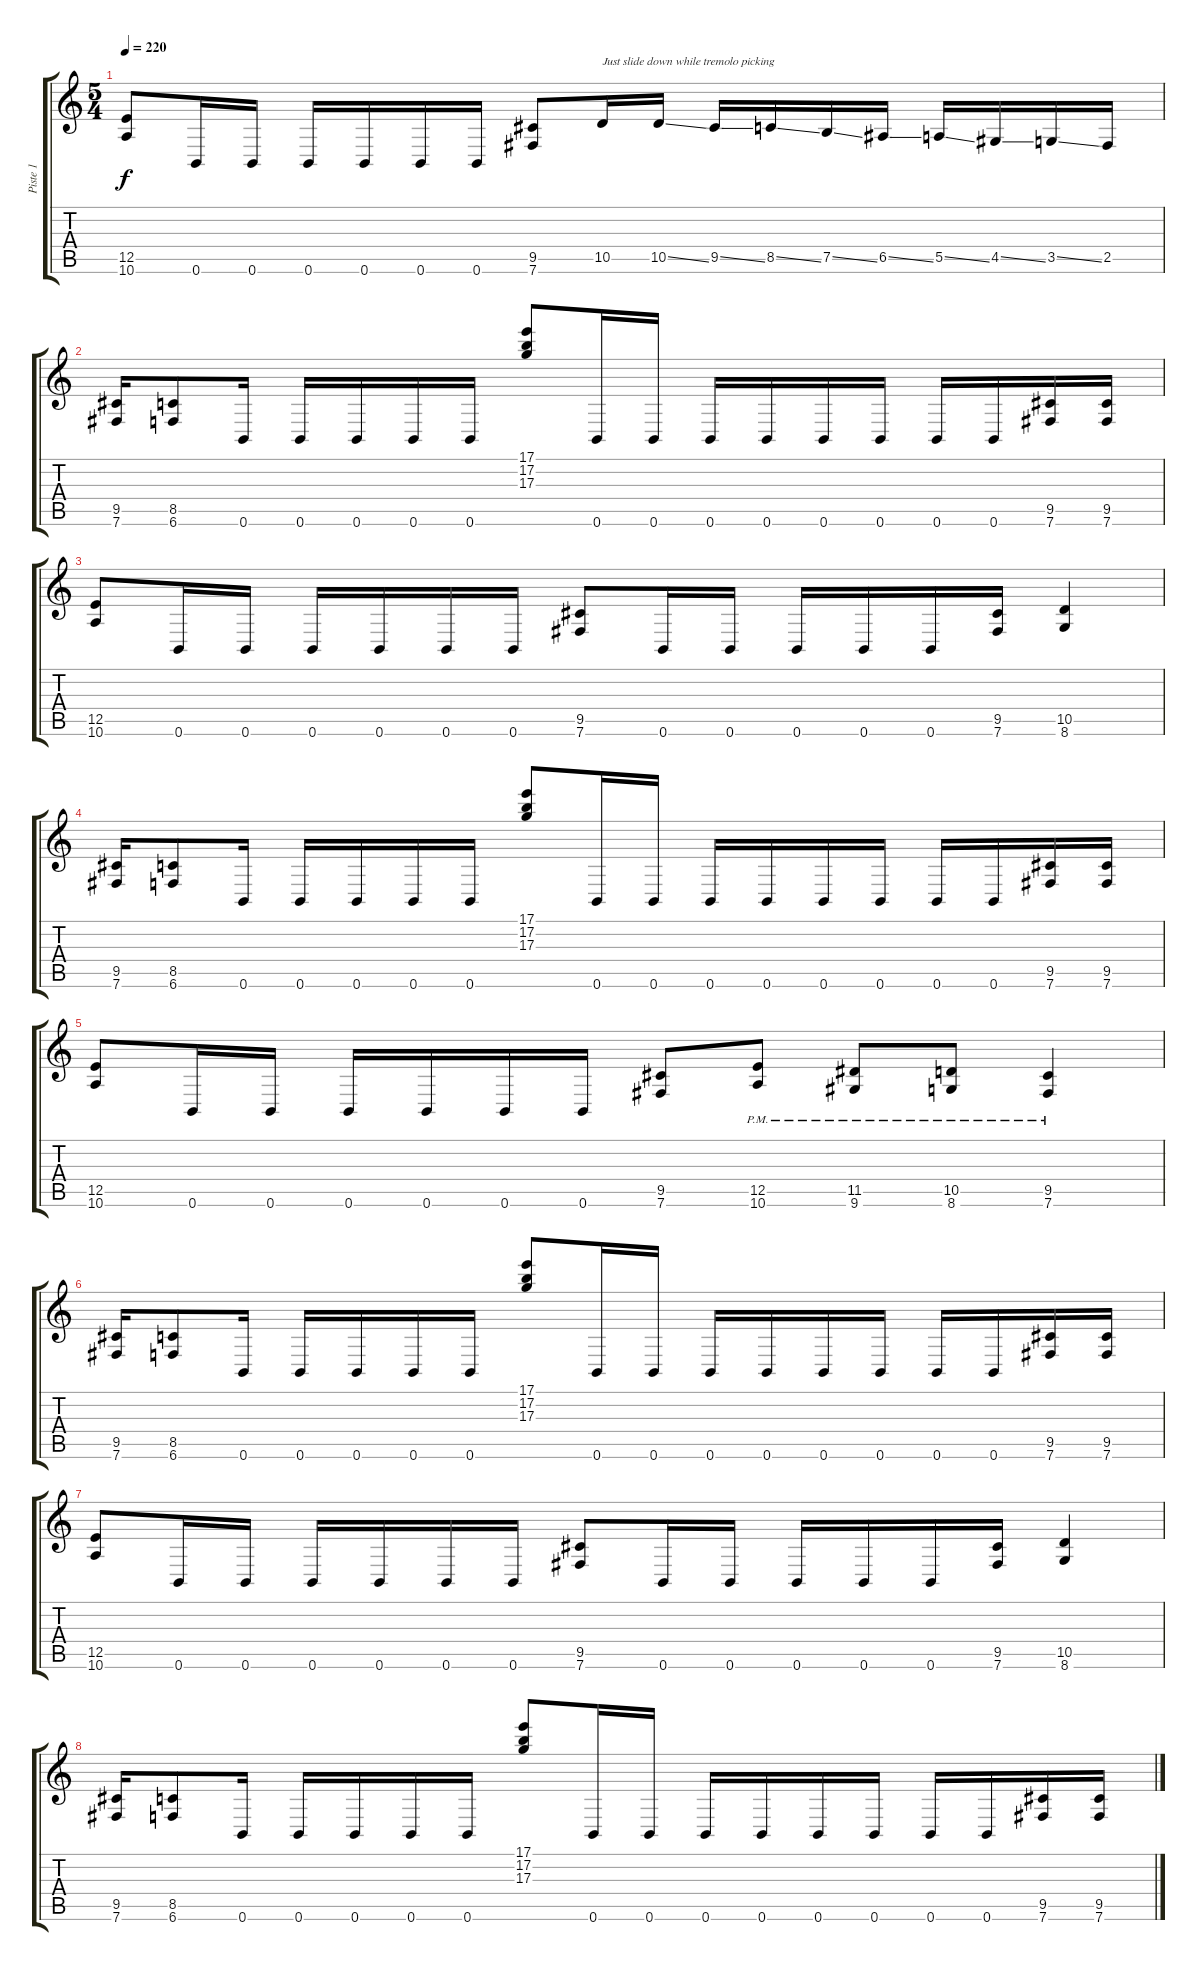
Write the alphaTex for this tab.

\track ("Piste 1" "Piste 1") {instrument distortionguitar}
\staff {score tabs}
\tuning (B3 Gb3 D3 A2 E2 B1) {hide}
\ts (5 4)
\tempo 220
\clef g2
\ks c
(12.5 10.6).8{dy f} 0.6.16 0.6.16 0.6.16 0.6.16 0.6.16 0.6.16 (9.5 7.6).8 10.5.16{txt "Just slide down while tremolo picking"} 10.5{ss}.16 9.5{ss}.16 8.5{ss}.16 7.5{ss}.16 6.5{ss}.16 5.5{ss}.16 4.5{ss}.16 3.5{ss}.16 2.5.16 |
(9.5 7.6).16 (8.5 6.6).8 0.6.16 0.6.16 0.6.16 0.6.16 0.6.16 (17.1 17.2 17.3).8 0.6.16 0.6.16 0.6.16 0.6.16 0.6.16 0.6.16 0.6.16 0.6.16 (9.5 7.6).16 (9.5 7.6).16 |
(12.5 10.6).8 0.6.16 0.6.16 0.6.16 0.6.16 0.6.16 0.6.16 (9.5 7.6).8 0.6.16 0.6.16 0.6.16 0.6.16 0.6.16 (9.5 7.6).16 (10.5 8.6).4 |
(9.5 7.6).16 (8.5 6.6).8 0.6.16 0.6.16 0.6.16 0.6.16 0.6.16 (17.1 17.2 17.3).8 0.6.16 0.6.16 0.6.16 0.6.16 0.6.16 0.6.16 0.6.16 0.6.16 (9.5 7.6).16 (9.5 7.6).16 |
(12.5 10.6).8 0.6.16 0.6.16 0.6.16 0.6.16 0.6.16 0.6.16 (9.5 7.6).8 (12.5{pm} 10.6{pm}).8 (11.5{pm} 9.6{pm}).8 (10.5{pm} 8.6{pm}).8 (9.5{pm} 7.6{pm}).4 |
(9.5 7.6).16 (8.5 6.6).8 0.6.16 0.6.16 0.6.16 0.6.16 0.6.16 (17.1 17.2 17.3).8 0.6.16 0.6.16 0.6.16 0.6.16 0.6.16 0.6.16 0.6.16 0.6.16 (9.5 7.6).16 (9.5 7.6).16 |
(12.5 10.6).8 0.6.16 0.6.16 0.6.16 0.6.16 0.6.16 0.6.16 (9.5 7.6).8 0.6.16 0.6.16 0.6.16 0.6.16 0.6.16 (9.5 7.6).16 (10.5 8.6).4 |
(9.5 7.6).16 (8.5 6.6).8 0.6.16 0.6.16 0.6.16 0.6.16 0.6.16 (17.1 17.2 17.3).8 0.6.16 0.6.16 0.6.16 0.6.16 0.6.16 0.6.16 0.6.16 0.6.16 (9.5 7.6).16 (9.5 7.6).16
